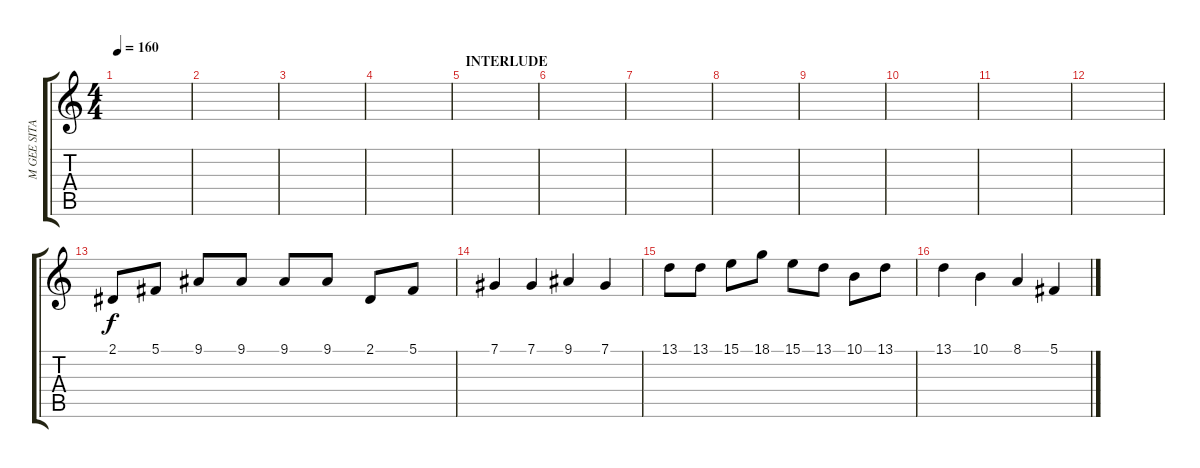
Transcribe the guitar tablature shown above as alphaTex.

\track ("M GEE SITAR" "M GEE SITA") {instrument sitar}
\staff {score tabs}
\tuning (Db4 Ab3 E3 B2 Gb2 B1) {hide}
\ts (4 4)
\tempo 160
\clef g2
\ks c
|
|
|
|
\section ("" "INTERLUDE")
|
|
|
|
|
|
|
|
2.1.8 5.1.8 9.1.8 9.1.8 9.1.8 9.1.8 2.1.8 5.1.8 |
7.1.4 7.1.4 9.1.4 7.1.4 |
13.1.8 13.1.8 15.1.8 18.1.8 15.1.8 13.1.8 10.1.8 13.1.8 |
13.1.4 10.1.4 8.1.4 5.1.4
